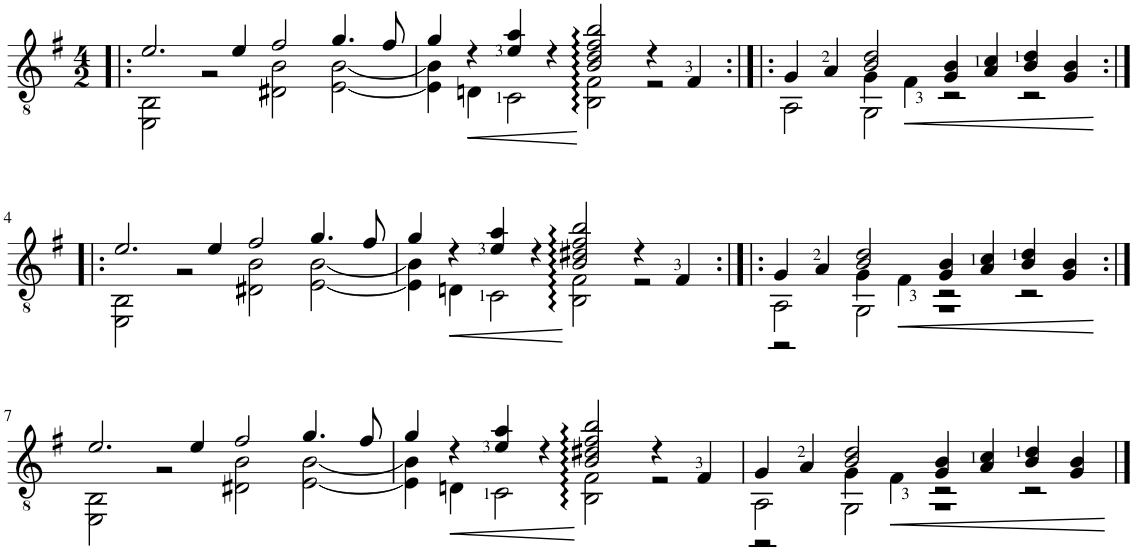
**kern	**dynam
*part1	*part1
*staff1	*staff1
*I"Classical Guitar	*
*I'Guit.	*
*clefGv2	*
*k[f#]	*
*M4/2	*
=1!|:	=1!|:
*^	*
2.e/	2EE\ 2BB\	.
.	2r	.
4e/	.	.
2f#/	2D#X\ 2B\	.
4.g/	[<2E\ [<2B\	.
8f#/	.	.
=2	=2	=2
4g/	4E\] 4B\]	.
!	!	!LO:HP:b
4r	4Dn\	<
4e/ 4a/	2C\	.
4r	.	.
2B/:: 2d/:: 2f#/:: 2b/::	2BB\ 2F#\	[
4r	2r	.
4F#/	.	.
=3:|!|:	=3:|!|:	=3:|!|:
*	*^	*
4G/	2AA\	2ryy	.
4A/	.	.	.
2B/ 2d/	2GG\	4G\	.
!	!	!	!LO:HP:b
.	.	4F#\	<
4G/ 4B/	2r	1ryy	.
4A/ 4c/	.	.	.
4B/ 4d/	2r	.	.
4G/ 4B/	.	.	.
*	*v	*v	*
!!LO:LB:g=z
=4:|!|:	=4:|!|:	=4:|!|:
2.e/	2EE\ 2BB\	.
.	2r	.
4e/	.	.
2f#/	2D#X\ 2B\	.
4.g/	[<2E\ [<2B\	.
8f#/	.	.
=5	=5	=5
4g/	4E\] 4B\]	.
!	!	!LO:HP:b
4r	4Dn\	<
4e/ 4a/	2C\	.
4r	.	.
2B/:: 2d#X/:: 2f#/:: 2b/::	2BB\ 2F#\	[
4r	2r	.
4F#/	.	.
=6:|!|:	=6:|!|:	=6:|!|:
*	*^	*
4G/	2AA\	2r	.
4A/	.	.	.
2B/ 2d/	2GG\	4G\	.
!	!	!	!LO:HP:b
.	.	4F#\	<
4G/ 4B/	2r	1r	.
4A/ 4c/	.	.	.
4B/ 4d/	2r	.	.
4G/ 4B/	.	.	.
*v	*v	*v	*
.	[
!!LO:LB:g=z
=7:|!	=7:|!
*^	*
2.e/	2EE\ 2BB\	.
.	2r	.
4e/	.	.
2f#/	2D#X\ 2B\	.
4.g/	[<2E\ [<2B\	.
8f#/	.	.
=8	=8	=8
4g/	4E\] 4B\]	.
!	!	!LO:HP:b
4r	4Dn\	<
4e/ 4a/	2C\	.
4r	.	.
2B/:: 2d#X/:: 2f#/:: 2b/::	2BB\ 2F#\	[
4r	2r	.
4F#/	.	.
=9	=9	=9
*	*^	*
4G/	2AA\	2r	.
4A/	.	.	.
2B/ 2d/	2GG\	4G\	.
.	.	4F#\	.
4G/ 4B/	2r	1r	.
4A/ 4c/	.	.	.
4B/ 4d/	2r	.	.
4G/ 4B/	.	.	.
*v	*v	*v	*
.	[
==	==
*-	*-
